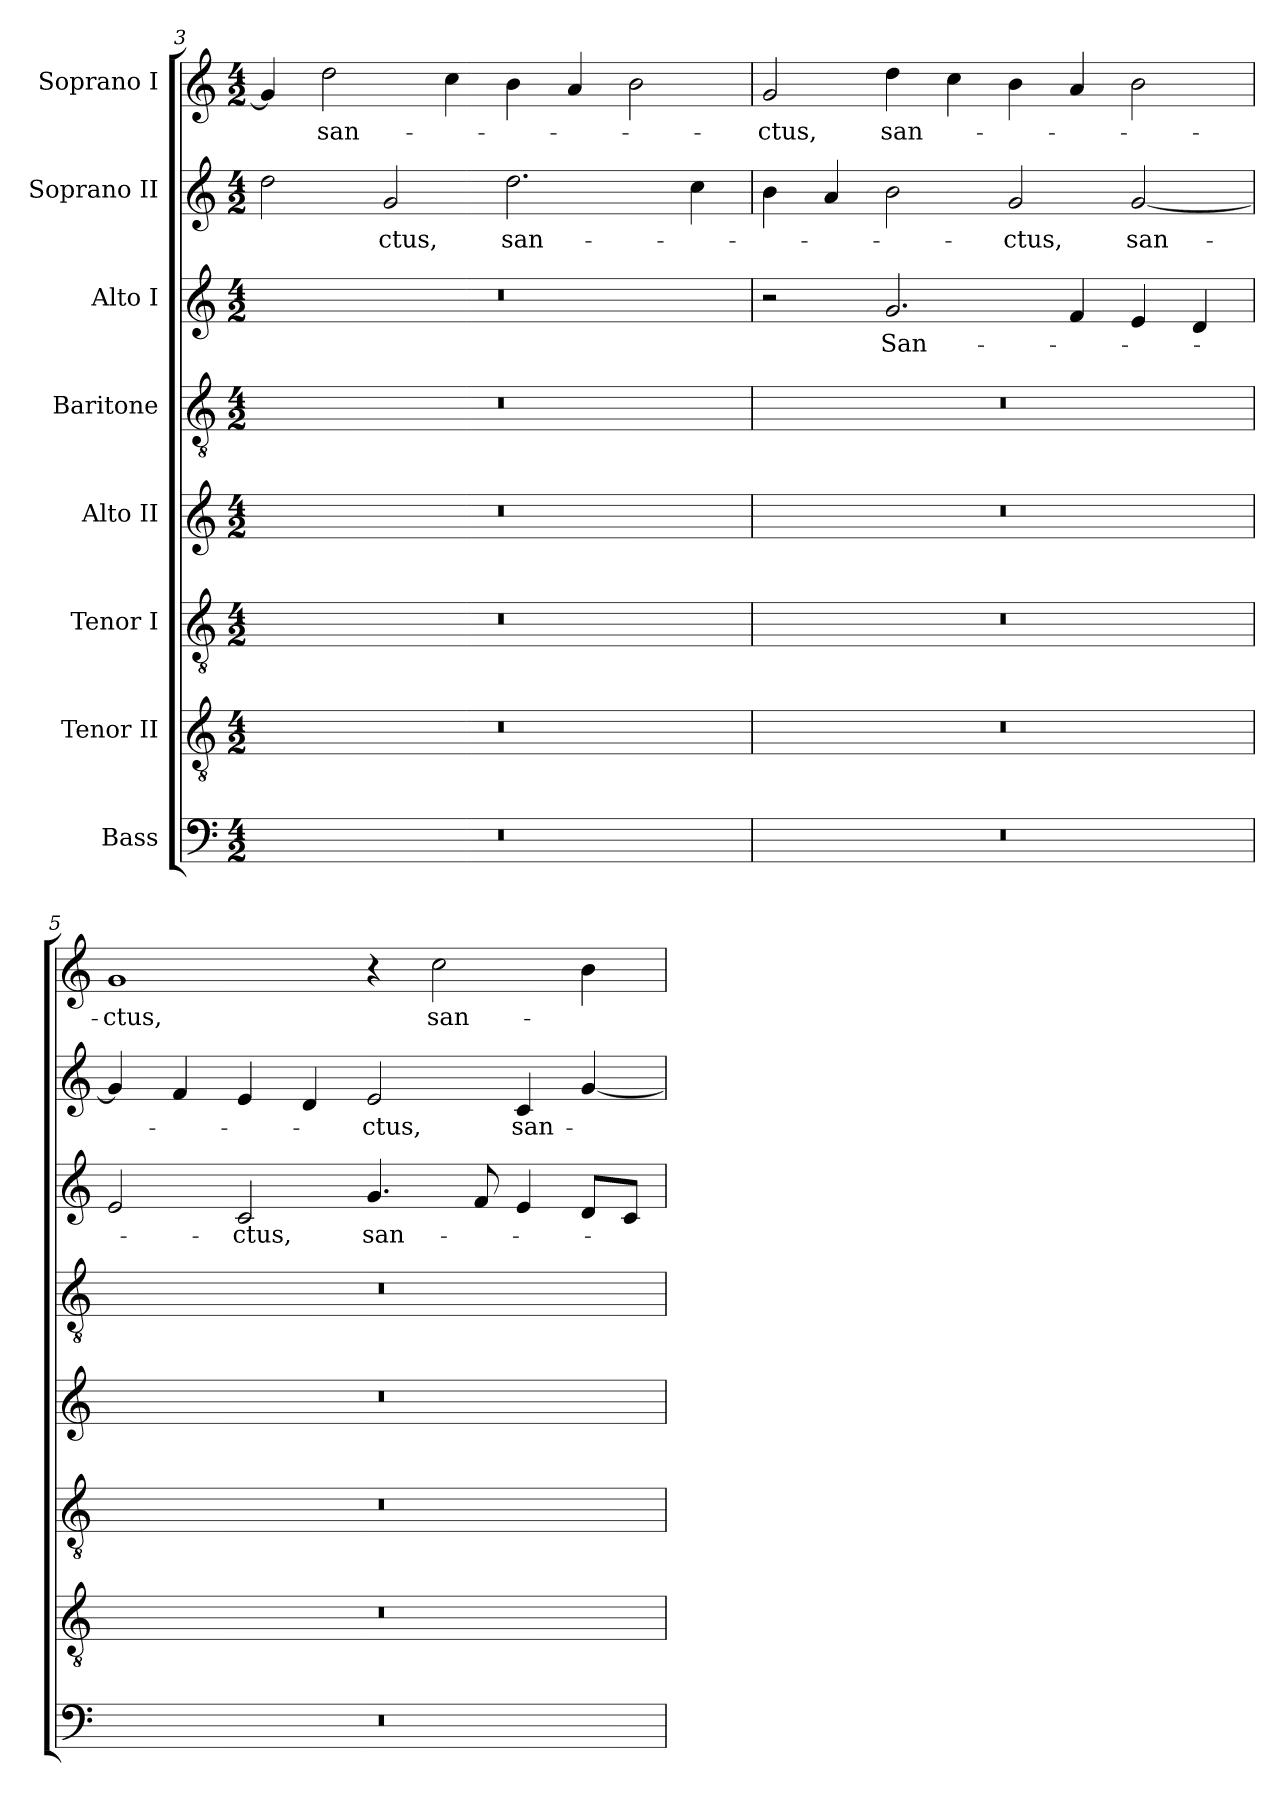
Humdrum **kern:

**kern	**kern	**kern	**kern	**kern	**kern	**text	**kern	**text	**kern	**text
*part8	*part7	*part6	*part5	*part4	*part3	*part3	*part2	*part2	*part1	*part1
*staff8	*staff7	*staff6	*staff5	*staff4	*staff3	*staff3	*staff2	*staff2	*staff1	*staff1
*I"Bass	*I"Tenor II	*I"Tenor I	*I"Alto II	*I"Baritone	*I"Alto I	*	*I"Soprano II	*	*I"Soprano I	*
*clefF4	*clefGv2	*clefGv2	*clefG2	*clefGv2	*clefG2	*	*clefG2	*	*clefG2	*
*ITrd7c12	*ITrd7c12	*ITrd7c12	*	*ITrd7c12	*	*	*	*	*	*
*k[]	*k[]	*k[]	*k[]	*k[]	*k[]	*	*k[]	*	*k[]	*
*C:	*C:	*C:	*C:	*C:	*C:	*	*C:	*	*C:	*
*M4/2	*M4/2	*M4/2	*M4/2	*M4/2	*M4/2	*	*M4/2	*	*M4/2	*
=3	=3	=3	=3	=3	=3	=3	=3	=3	=3	=3
!LO:N:vis=1	!LO:N:vis=1	!LO:N:vis=1	!LO:N:vis=1	!LO:N:vis=1	!LO:N:vis=1	!	!	!	!	!
0r	0r	0r	0r	0r	0r	.	2ddi\	.	4gi/]	.
!	!	!	!	!	!	!	!	!	!	!LO:LY:b:color=#000000
.	.	.	.	.	.	.	.	.	2ddi\	san-
!	!	!	!	!	!	!	!	!LO:LY:b:color=#000000	!	!
.	.	.	.	.	.	.	2gi/	-ctus,	.	.
.	.	.	.	.	.	.	.	.	4cci\	.
!	!	!	!	!	!	!	!	!LO:LY:b:color=#000000	!	!
.	.	.	.	.	.	.	2.ddi\	san-	4bi\	.
.	.	.	.	.	.	.	.	.	4ai/	.
.	.	.	.	.	.	.	.	.	2bi\	.
.	.	.	.	.	.	.	4cci\	.	.	.
=4	=4	=4	=4	=4	=4	=4	=4	=4	=4	=4
!LO:N:vis=1	!LO:N:vis=1	!LO:N:vis=1	!LO:N:vis=1	!LO:N:vis=1	!	!	!	!	!	!
!	!	!	!	!	!	!	!	!	!	!LO:LY:b:color=#000000
0r	0r	0r	0r	0r	2r	.	4bi\	.	2gi/	-ctus,
.	.	.	.	.	.	.	4ai/	.	.	.
!	!	!	!	!	!	!LO:LY:b:color=#000000	!	!	!	!
!	!	!	!	!	!	!	!	!	!	!LO:LY:b:color=#000000
.	.	.	.	.	2.gi/	San-	2bi\	.	4ddi\	san-
.	.	.	.	.	.	.	.	.	4cci\	.
!	!	!	!	!	!	!	!	!LO:LY:b:color=#000000	!	!
.	.	.	.	.	.	.	2gi/	-ctus,	4bi\	.
.	.	.	.	.	4fi/	.	.	.	4ai/	.
!	!	!	!	!	!	!	!	!LO:LY:b:color=#000000	!	!
.	.	.	.	.	4ei/	.	[<2gi/	san-	2bi\	.
.	.	.	.	.	4di/	.	.	.	.	.
!!LO:LB:g=z
=5	=5	=5	=5	=5	=5	=5	=5	=5	=5	=5
!LO:N:vis=1	!LO:N:vis=1	!LO:N:vis=1	!LO:N:vis=1	!LO:N:vis=1	!	!	!	!	!	!
!	!	!	!	!	!	!	!	!	!	!LO:LY:b:color=#000000
0r	0r	0r	0r	0r	2ei/	.	4gi/]	.	1gi	-ctus,
.	.	.	.	.	.	.	4fi/	.	.	.
!	!	!	!	!	!	!LO:LY:b:color=#000000	!	!	!	!
.	.	.	.	.	2ci/	-ctus,	4ei/	.	.	.
.	.	.	.	.	.	.	4di/	.	.	.
!	!	!	!	!	!	!LO:LY:b:color=#000000	!	!	!	!
!	!	!	!	!	!	!	!	!LO:LY:b:color=#000000	!	!
.	.	.	.	.	4.gi/	san-	2ei/	-ctus,	4r	.
!	!	!	!	!	!	!	!	!	!	!LO:LY:b:color=#000000
.	.	.	.	.	.	.	.	.	2cci\	san-
.	.	.	.	.	8fi/	.	.	.	.	.
!	!	!	!	!	!	!	!	!LO:LY:b:color=#000000	!	!
.	.	.	.	.	4ei/	.	4ci/	san-	.	.
.	.	.	.	.	8di/L	.	[<4gi/	.	4bi\	.
.	.	.	.	.	8ci/J	.	.	.	.	.
=	=	=	=	=	=	=	=	=	=	=
*-	*-	*-	*-	*-	*-	*-	*-	*-	*-	*-
